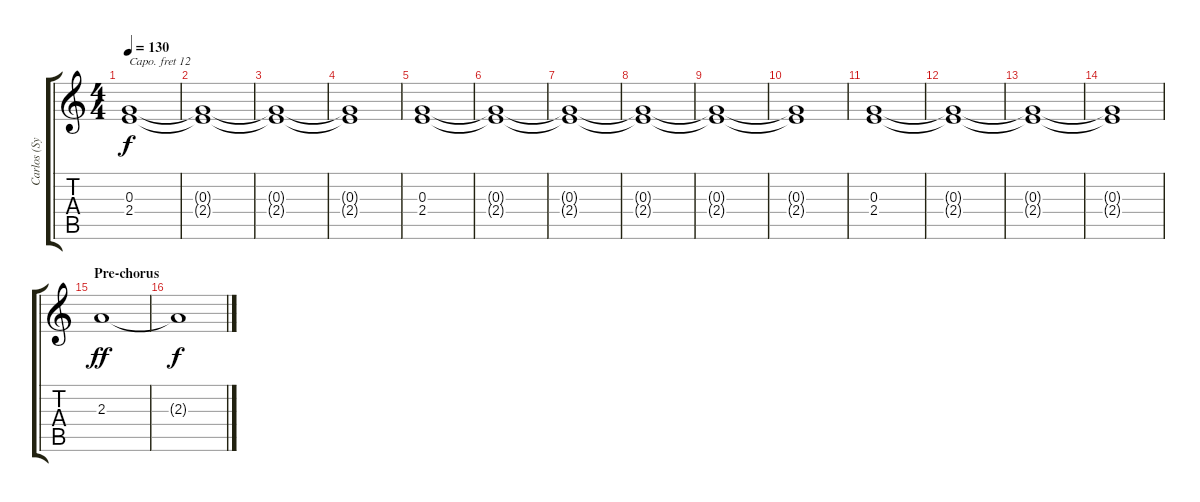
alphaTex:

\track ("Carlos (Synth Left)" "Carlos (Sy") {instrument stringensemble1}
\staff {score tabs}
\capo 12
\tuning (E4 B3 G3 D3 A2 E2) {hide}
\ts (4 4)
\tempo 130
\clef g2
\ks c
(0.3{t} 2.4{t}).1{dy f} |
(0.3{t} 2.4{t}).1 |
(0.3{t} 2.4{t}).1 |
(0.3{t} 2.4{t}).1 |
(0.3 2.4).1 |
(0.3{t} 2.4{t}).1 |
(0.3{t} 2.4{t}).1 |
(0.3{t} 2.4{t}).1 |
(0.3{t} 2.4{t}).1 |
(0.3{t} 2.4{t}).1 |
(0.3 2.4).1 |
(0.3{t} 2.4{t}).1 |
(0.3{t} 2.4{t}).1 |
(0.3{t} 2.4{t}).1 |
\section ("" "Pre-chorus")
2.3.1{dy ff volume 13 instrument synthstrings2} |
2.3{t}.1{dy f}
